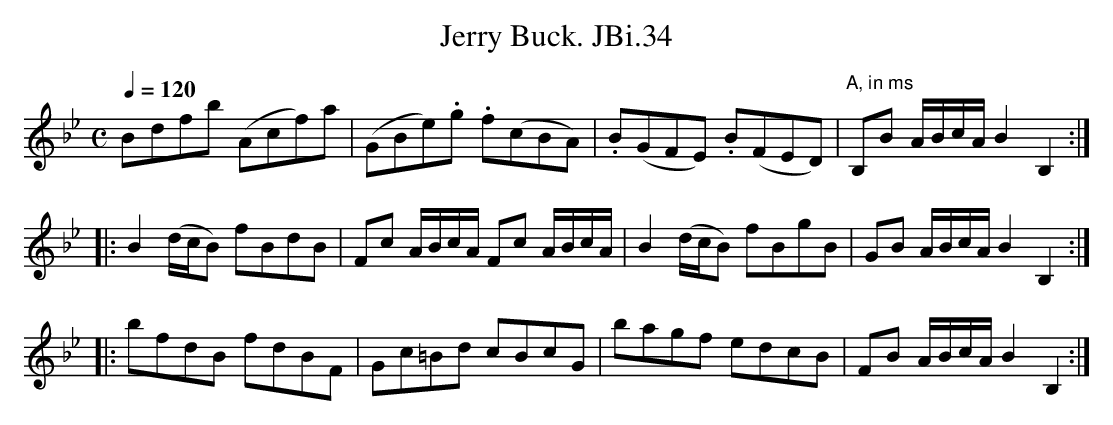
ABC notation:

X:1
T:Jerry Buck. JBi.34
M:C
L:1/8
Q:1/4=120
K:Bb
B-dfb (Acf)a|(GBe).g .f(cBA)|.B(GFE) .B(FED)|\
"^A, in ms"B,B A/B/c/A/B2B,2:|
|:B2(d/c/B) fBdB|Fc A/B/c/A/ Fc A/B/c/A/|\
B2(d/c/B) fBgB|GB A/B/c/A/B2B,2:|
|:bfdB fdBF|Gc=Bd cBcG|bagf edcB|FB A/B/c/A/B2B,2:|
